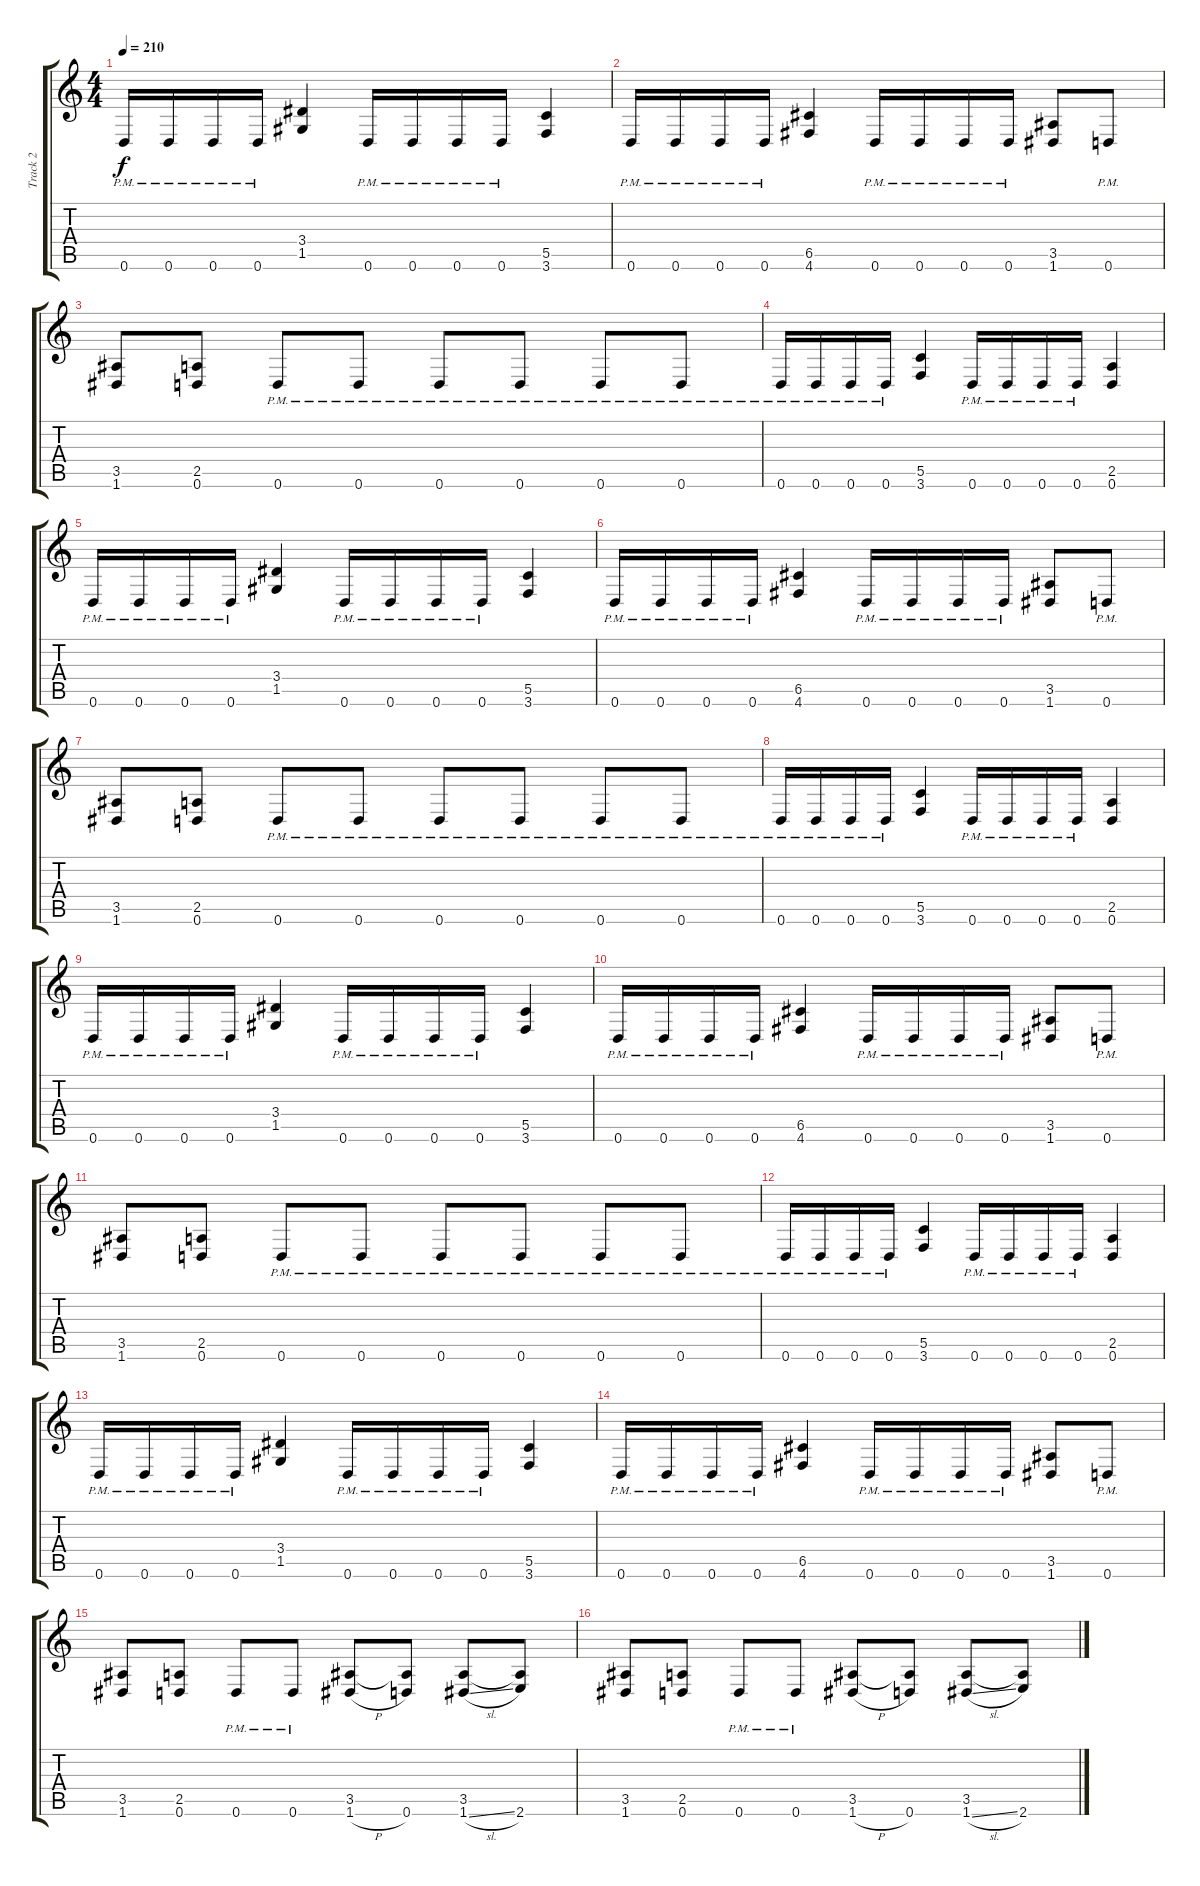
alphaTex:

\track ("Track 2" "Track 2") {instrument overdrivenguitar}
\staff {score tabs}
\tuning (D4 A3 F3 C3 G2 D2) {hide}
\ts (4 4)
\tempo 210
\clef g2
\ks c
0.6{pm}.16{dy f} 0.6{pm}.16 0.6{pm}.16 0.6{pm}.16 (3.4 1.5).4 0.6{pm}.16 0.6{pm}.16 0.6{pm}.16 0.6{pm}.16 (5.5 3.6).4 |
0.6{pm}.16 0.6{pm}.16 0.6{pm}.16 0.6{pm}.16 (6.5 4.6).4 0.6{pm}.16 0.6{pm}.16 0.6{pm}.16 0.6{pm}.16 (3.5 1.6).8 0.6{pm}.8 |
(3.5 1.6).8 (2.5 0.6).8 0.6{pm}.8 0.6{pm}.8 0.6{pm}.8 0.6{pm}.8 0.6{pm}.8 0.6{pm}.8 |
0.6{pm}.16 0.6{pm}.16 0.6{pm}.16 0.6{pm}.16 (5.5 3.6).4 0.6{pm}.16 0.6{pm}.16 0.6{pm}.16 0.6{pm}.16 (2.5 0.6).4 |
0.6{pm}.16 0.6{pm}.16 0.6{pm}.16 0.6{pm}.16 (3.4 1.5).4 0.6{pm}.16 0.6{pm}.16 0.6{pm}.16 0.6{pm}.16 (5.5 3.6).4 |
0.6{pm}.16 0.6{pm}.16 0.6{pm}.16 0.6{pm}.16 (6.5 4.6).4 0.6{pm}.16 0.6{pm}.16 0.6{pm}.16 0.6{pm}.16 (3.5 1.6).8 0.6{pm}.8 |
(3.5 1.6).8 (2.5 0.6).8 0.6{pm}.8 0.6{pm}.8 0.6{pm}.8 0.6{pm}.8 0.6{pm}.8 0.6{pm}.8 |
0.6{pm}.16 0.6{pm}.16 0.6{pm}.16 0.6{pm}.16 (5.5 3.6).4 0.6{pm}.16 0.6{pm}.16 0.6{pm}.16 0.6{pm}.16 (2.5 0.6).4 |
0.6{pm}.16 0.6{pm}.16 0.6{pm}.16 0.6{pm}.16 (3.4 1.5).4 0.6{pm}.16 0.6{pm}.16 0.6{pm}.16 0.6{pm}.16 (5.5 3.6).4 |
0.6{pm}.16 0.6{pm}.16 0.6{pm}.16 0.6{pm}.16 (6.5 4.6).4 0.6{pm}.16 0.6{pm}.16 0.6{pm}.16 0.6{pm}.16 (3.5 1.6).8 0.6{pm}.8 |
(3.5 1.6).8 (2.5 0.6).8 0.6{pm}.8 0.6{pm}.8 0.6{pm}.8 0.6{pm}.8 0.6{pm}.8 0.6{pm}.8 |
0.6{pm}.16 0.6{pm}.16 0.6{pm}.16 0.6{pm}.16 (5.5 3.6).4 0.6{pm}.16 0.6{pm}.16 0.6{pm}.16 0.6{pm}.16 (2.5 0.6).4 |
0.6{pm}.16 0.6{pm}.16 0.6{pm}.16 0.6{pm}.16 (3.4 1.5).4 0.6{pm}.16 0.6{pm}.16 0.6{pm}.16 0.6{pm}.16 (5.5 3.6).4 |
0.6{pm}.16 0.6{pm}.16 0.6{pm}.16 0.6{pm}.16 (6.5 4.6).4 0.6{pm}.16 0.6{pm}.16 0.6{pm}.16 0.6{pm}.16 (3.5 1.6).8 0.6{pm}.8 |
(3.5 1.6).8 (2.5 0.6).8 0.6{pm}.8 0.6{pm}.8 (3.5 1.6{h}).8 (3.5{t} 0.6).8 (3.5 1.6{sl}).8 (3.5{t} 2.6).8 |
(3.5 1.6).8 (2.5 0.6).8 0.6{pm}.8 0.6{pm}.8 (3.5 1.6{h}).8 (3.5{t} 0.6).8 (3.5 1.6{sl}).8 (3.5{t} 2.6).8
